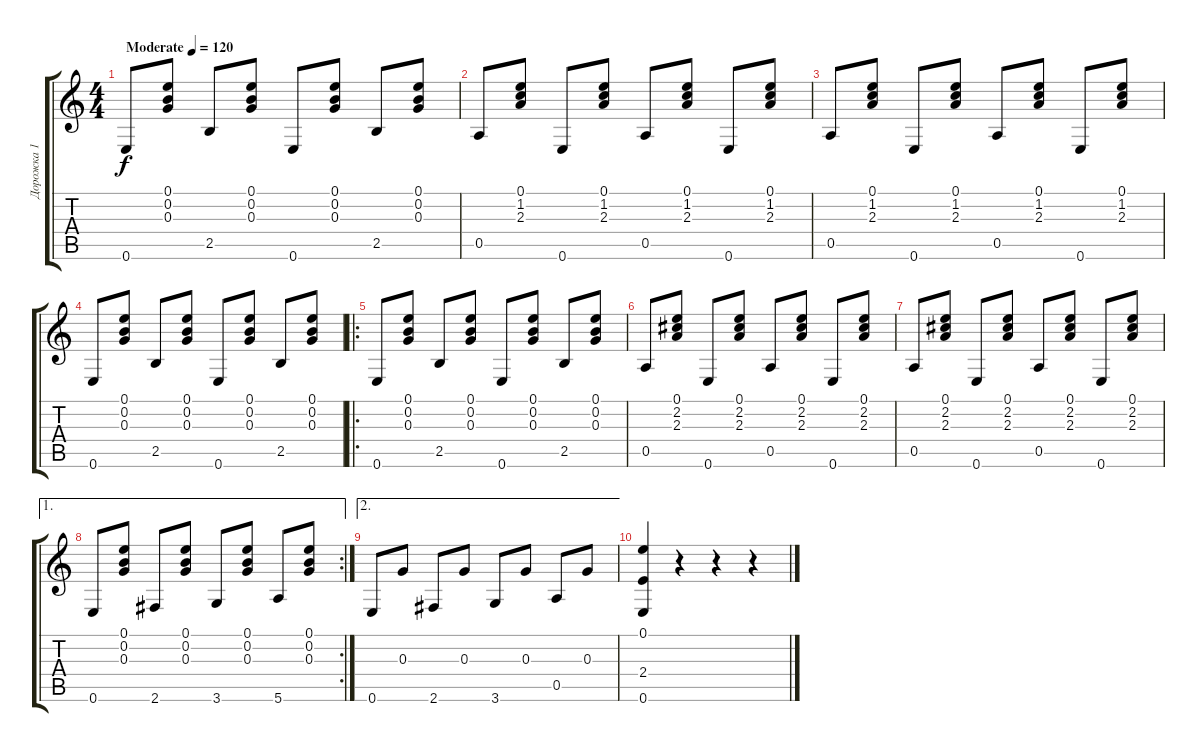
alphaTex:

\track ("Дорожка 1" "Дорожка 1") {instrument acousticguitarsteel}
\staff {score tabs}
\tuning (E4 B3 G3 D3 A2 E2) {hide}
\ts (4 4)
\tempo (120 "Moderate")
\clef g2
\ks c
0.6.8{dy f instrument acousticguitarsteel} (0.1 0.2 0.3).8 2.5.8 (0.1 0.2 0.3).8 0.6.8 (0.1 0.2 0.3).8 2.5.8 (0.1 0.2 0.3).8 |
0.5.8 (0.1 1.2 2.3).8 0.6.8 (0.1 1.2 2.3).8 0.5.8 (0.1 1.2 2.3).8 0.6.8 (0.1 1.2 2.3).8 |
0.5.8 (0.1 1.2 2.3).8 0.6.8 (0.1 1.2 2.3).8 0.5.8 (0.1 1.2 2.3).8 0.6.8 (0.1 1.2 2.3).8 |
0.6.8 (0.1 0.2 0.3).8 2.5.8 (0.1 0.2 0.3).8 0.6.8 (0.1 0.2 0.3).8 2.5.8 (0.1 0.2 0.3).8 |
\ro
0.6.8 (0.1 0.2 0.3).8 2.5.8 (0.1 0.2 0.3).8 0.6.8 (0.1 0.2 0.3).8 2.5.8 (0.1 0.2 0.3).8 |
0.5.8 (0.1 2.2 2.3).8 0.6.8 (0.1 2.2 2.3).8 0.5.8 (0.1 2.2 2.3).8 0.6.8 (0.1 2.2 2.3).8 |
0.5.8 (0.1 2.2 2.3).8 0.6.8 (0.1 2.2 2.3).8 0.5.8 (0.1 2.2 2.3).8 0.6.8 (0.1 2.2 2.3).8 |
\ae 1
\rc 2
0.6.8 (0.1 0.2 0.3).8 2.6.8 (0.1 0.2 0.3).8 3.6.8 (0.1 0.2 0.3).8 5.6.8 (0.1 0.2 0.3).8 |
\ae 2
0.6.8 0.3.8 2.6.8 0.3.8 3.6.8 0.3.8 0.5.8 0.3.8 |
(0.1 2.4 0.6).4 r.4 r.4 r.4
